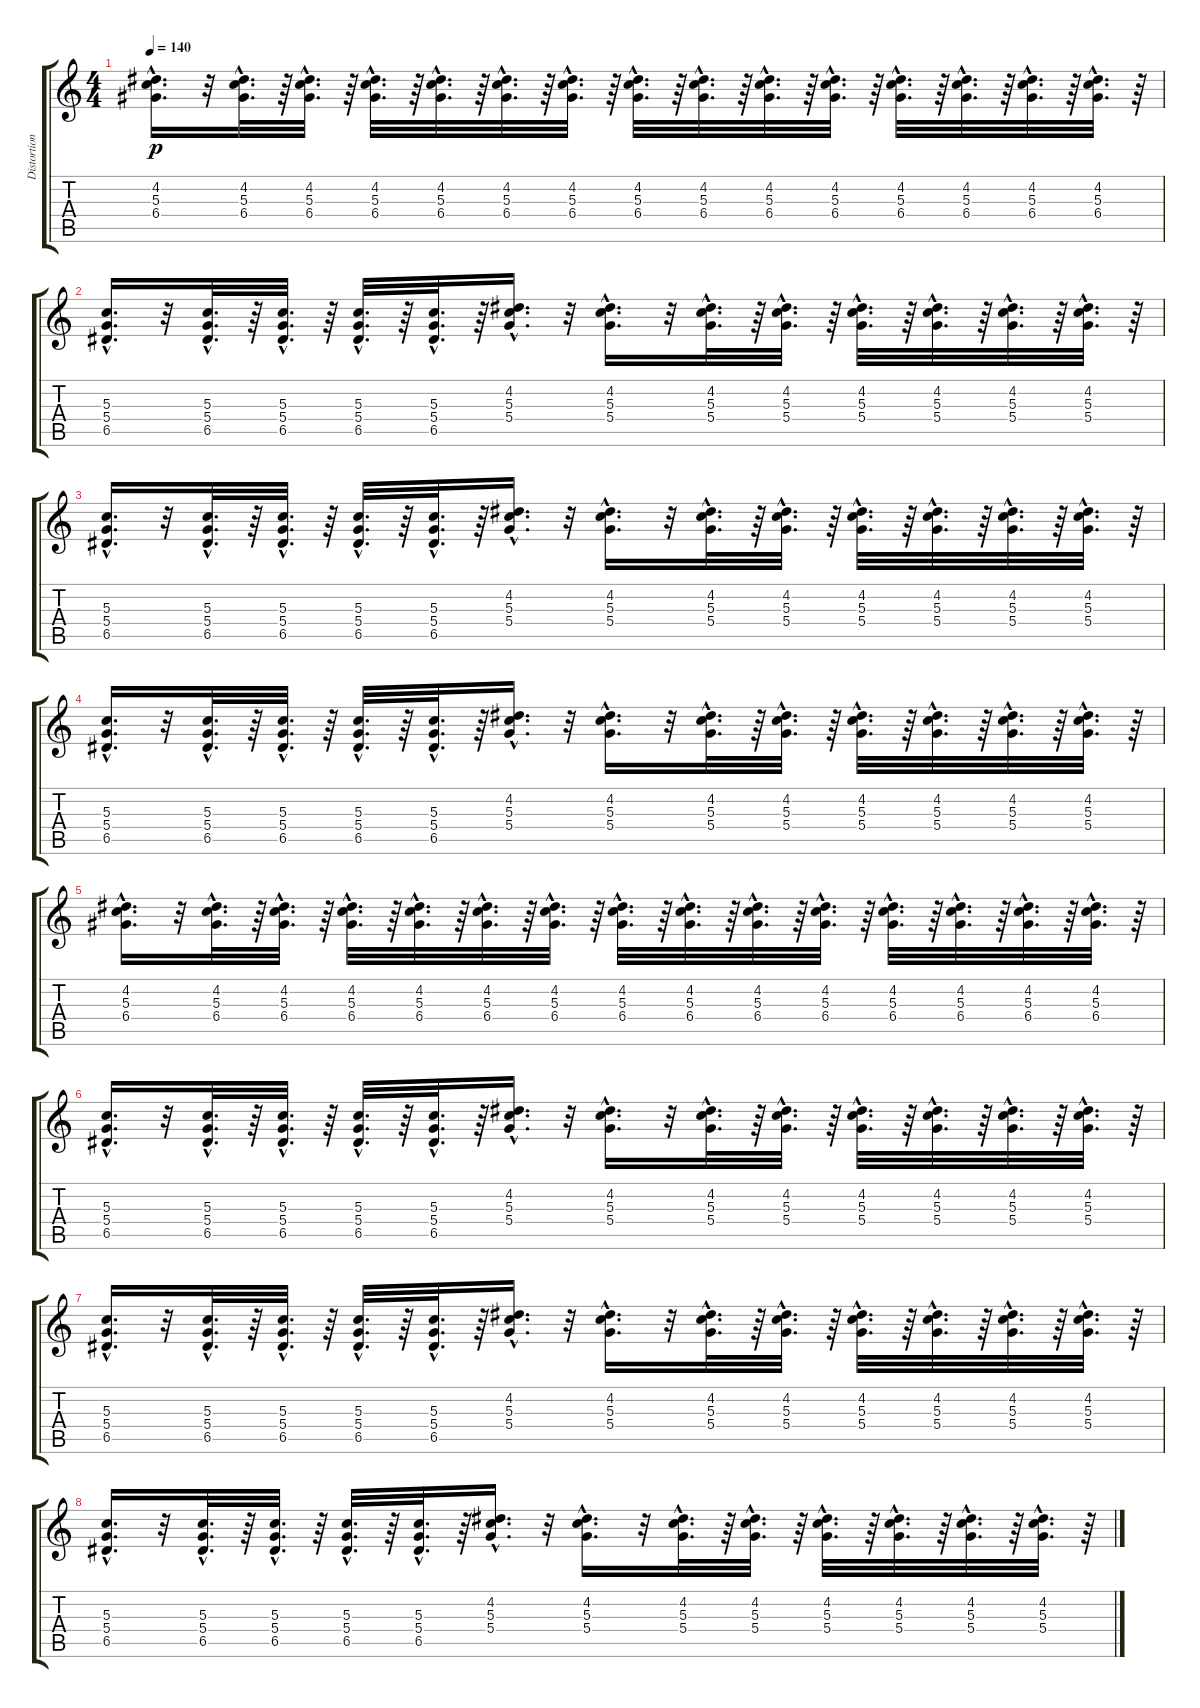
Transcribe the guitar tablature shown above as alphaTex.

\track ("Distortion" "Distortion") {instrument distortionguitar}
\staff {score tabs}
\tuning (E4 B3 G3 D3 A2 E2) {hide}
\ts (4 4)
\tempo 140
\clef g2
\ks c
(4.2{hac} 5.3{hac} 6.4{hac}).16{d dy p} r.32 (4.2{hac} 5.3{hac} 6.4{hac}).32{d} r.64 (4.2{hac} 5.3{hac} 6.4{hac}).32{d} r.64 (4.2{hac} 5.3{hac} 6.4{hac}).32{d} r.64 (4.2{hac} 5.3{hac} 6.4{hac}).32{d} r.64 (4.2{hac} 5.3{hac} 6.4{hac}).32{d} r.64 (4.2{hac} 5.3{hac} 6.4{hac}).32{d} r.64 (4.2{hac} 5.3{hac} 6.4{hac}).32{d} r.64 (4.2{hac} 5.3{hac} 6.4{hac}).32{d} r.64 (4.2{hac} 5.3{hac} 6.4{hac}).32{d} r.64 (4.2{hac} 5.3{hac} 6.4{hac}).32{d} r.64 (4.2{hac} 5.3{hac} 6.4{hac}).32{d} r.64 (4.2{hac} 5.3{hac} 6.4{hac}).32{d} r.64 (4.2{hac} 5.3{hac} 6.4{hac}).32{d} r.64 (4.2{hac} 5.3{hac} 6.4{hac}).32{d} r.64 |
(5.3{hac} 5.4{hac} 6.5{hac}).16{d} r.32 (5.3{hac} 5.4{hac} 6.5{hac}).32{d} r.64 (5.3{hac} 5.4{hac} 6.5{hac}).32{d} r.64 (5.3{hac} 5.4{hac} 6.5{hac}).32{d} r.64 (5.3{hac} 5.4{hac} 6.5{hac}).32{d} r.64 (4.2{hac} 5.3{hac} 5.4{hac}).16{d} r.32 (4.2{hac} 5.3{hac} 5.4{hac}).16{d} r.32 (4.2{hac} 5.3{hac} 5.4{hac}).32{d} r.64 (4.2{hac} 5.3{hac} 5.4{hac}).32{d} r.64 (4.2{hac} 5.3{hac} 5.4{hac}).32{d} r.64 (4.2{hac} 5.3{hac} 5.4{hac}).32{d} r.64 (4.2{hac} 5.3{hac} 5.4{hac}).32{d} r.64 (4.2{hac} 5.3{hac} 5.4{hac}).32{d} r.64 |
(5.3{hac} 5.4{hac} 6.5{hac}).16{d} r.32 (5.3{hac} 5.4{hac} 6.5{hac}).32{d} r.64 (5.3{hac} 5.4{hac} 6.5{hac}).32{d} r.64 (5.3{hac} 5.4{hac} 6.5{hac}).32{d} r.64 (5.3{hac} 5.4{hac} 6.5{hac}).32{d} r.64 (4.2{hac} 5.3{hac} 5.4{hac}).16{d} r.32 (4.2{hac} 5.3{hac} 5.4{hac}).16{d} r.32 (4.2{hac} 5.3{hac} 5.4{hac}).32{d} r.64 (4.2{hac} 5.3{hac} 5.4{hac}).32{d} r.64 (4.2{hac} 5.3{hac} 5.4{hac}).32{d} r.64 (4.2{hac} 5.3{hac} 5.4{hac}).32{d} r.64 (4.2{hac} 5.3{hac} 5.4{hac}).32{d} r.64 (4.2{hac} 5.3{hac} 5.4{hac}).32{d} r.64 |
(5.3{hac} 5.4{hac} 6.5{hac}).16{d} r.32 (5.3{hac} 5.4{hac} 6.5{hac}).32{d} r.64 (5.3{hac} 5.4{hac} 6.5{hac}).32{d} r.64 (5.3{hac} 5.4{hac} 6.5{hac}).32{d} r.64 (5.3{hac} 5.4{hac} 6.5{hac}).32{d} r.64 (4.2{hac} 5.3{hac} 5.4{hac}).16{d} r.32 (4.2{hac} 5.3{hac} 5.4{hac}).16{d} r.32 (4.2{hac} 5.3{hac} 5.4{hac}).32{d} r.64 (4.2{hac} 5.3{hac} 5.4{hac}).32{d} r.64 (4.2{hac} 5.3{hac} 5.4{hac}).32{d} r.64 (4.2{hac} 5.3{hac} 5.4{hac}).32{d} r.64 (4.2{hac} 5.3{hac} 5.4{hac}).32{d} r.64 (4.2{hac} 5.3{hac} 5.4{hac}).32{d} r.64 |
(4.2{hac} 5.3{hac} 6.4{hac}).16{d} r.32 (4.2{hac} 5.3{hac} 6.4{hac}).32{d} r.64 (4.2{hac} 5.3{hac} 6.4{hac}).32{d} r.64 (4.2{hac} 5.3{hac} 6.4{hac}).32{d} r.64 (4.2{hac} 5.3{hac} 6.4{hac}).32{d} r.64 (4.2{hac} 5.3{hac} 6.4{hac}).32{d} r.64 (4.2{hac} 5.3{hac} 6.4{hac}).32{d} r.64 (4.2{hac} 5.3{hac} 6.4{hac}).32{d} r.64 (4.2{hac} 5.3{hac} 6.4{hac}).32{d} r.64 (4.2{hac} 5.3{hac} 6.4{hac}).32{d} r.64 (4.2{hac} 5.3{hac} 6.4{hac}).32{d} r.64 (4.2{hac} 5.3{hac} 6.4{hac}).32{d} r.64 (4.2{hac} 5.3{hac} 6.4{hac}).32{d} r.64 (4.2{hac} 5.3{hac} 6.4{hac}).32{d} r.64 (4.2{hac} 5.3{hac} 6.4{hac}).32{d} r.64 |
(5.3{hac} 5.4{hac} 6.5{hac}).16{d} r.32 (5.3{hac} 5.4{hac} 6.5{hac}).32{d} r.64 (5.3{hac} 5.4{hac} 6.5{hac}).32{d} r.64 (5.3{hac} 5.4{hac} 6.5{hac}).32{d} r.64 (5.3{hac} 5.4{hac} 6.5{hac}).32{d} r.64 (4.2{hac} 5.3{hac} 5.4{hac}).16{d} r.32 (4.2{hac} 5.3{hac} 5.4{hac}).16{d} r.32 (4.2{hac} 5.3{hac} 5.4{hac}).32{d} r.64 (4.2{hac} 5.3{hac} 5.4{hac}).32{d} r.64 (4.2{hac} 5.3{hac} 5.4{hac}).32{d} r.64 (4.2{hac} 5.3{hac} 5.4{hac}).32{d} r.64 (4.2{hac} 5.3{hac} 5.4{hac}).32{d} r.64 (4.2{hac} 5.3{hac} 5.4{hac}).32{d} r.64 |
(5.3{hac} 5.4{hac} 6.5{hac}).16{d} r.32 (5.3{hac} 5.4{hac} 6.5{hac}).32{d} r.64 (5.3{hac} 5.4{hac} 6.5{hac}).32{d} r.64 (5.3{hac} 5.4{hac} 6.5{hac}).32{d} r.64 (5.3{hac} 5.4{hac} 6.5{hac}).32{d} r.64 (4.2{hac} 5.3{hac} 5.4{hac}).16{d} r.32 (4.2{hac} 5.3{hac} 5.4{hac}).16{d} r.32 (4.2{hac} 5.3{hac} 5.4{hac}).32{d} r.64 (4.2{hac} 5.3{hac} 5.4{hac}).32{d} r.64 (4.2{hac} 5.3{hac} 5.4{hac}).32{d} r.64 (4.2{hac} 5.3{hac} 5.4{hac}).32{d} r.64 (4.2{hac} 5.3{hac} 5.4{hac}).32{d} r.64 (4.2{hac} 5.3{hac} 5.4{hac}).32{d} r.64 |
(5.3{hac} 5.4{hac} 6.5{hac}).16{d} r.32 (5.3{hac} 5.4{hac} 6.5{hac}).32{d} r.64 (5.3{hac} 5.4{hac} 6.5{hac}).32{d} r.64 (5.3{hac} 5.4{hac} 6.5{hac}).32{d} r.64 (5.3{hac} 5.4{hac} 6.5{hac}).32{d} r.64 (4.2{hac} 5.3{hac} 5.4{hac}).16{d} r.32 (4.2{hac} 5.3{hac} 5.4{hac}).16{d} r.32 (4.2{hac} 5.3{hac} 5.4{hac}).32{d} r.64 (4.2{hac} 5.3{hac} 5.4{hac}).32{d} r.64 (4.2{hac} 5.3{hac} 5.4{hac}).32{d} r.64 (4.2{hac} 5.3{hac} 5.4{hac}).32{d} r.64 (4.2{hac} 5.3{hac} 5.4{hac}).32{d} r.64 (4.2{hac} 5.3{hac} 5.4{hac}).32{d} r.64
